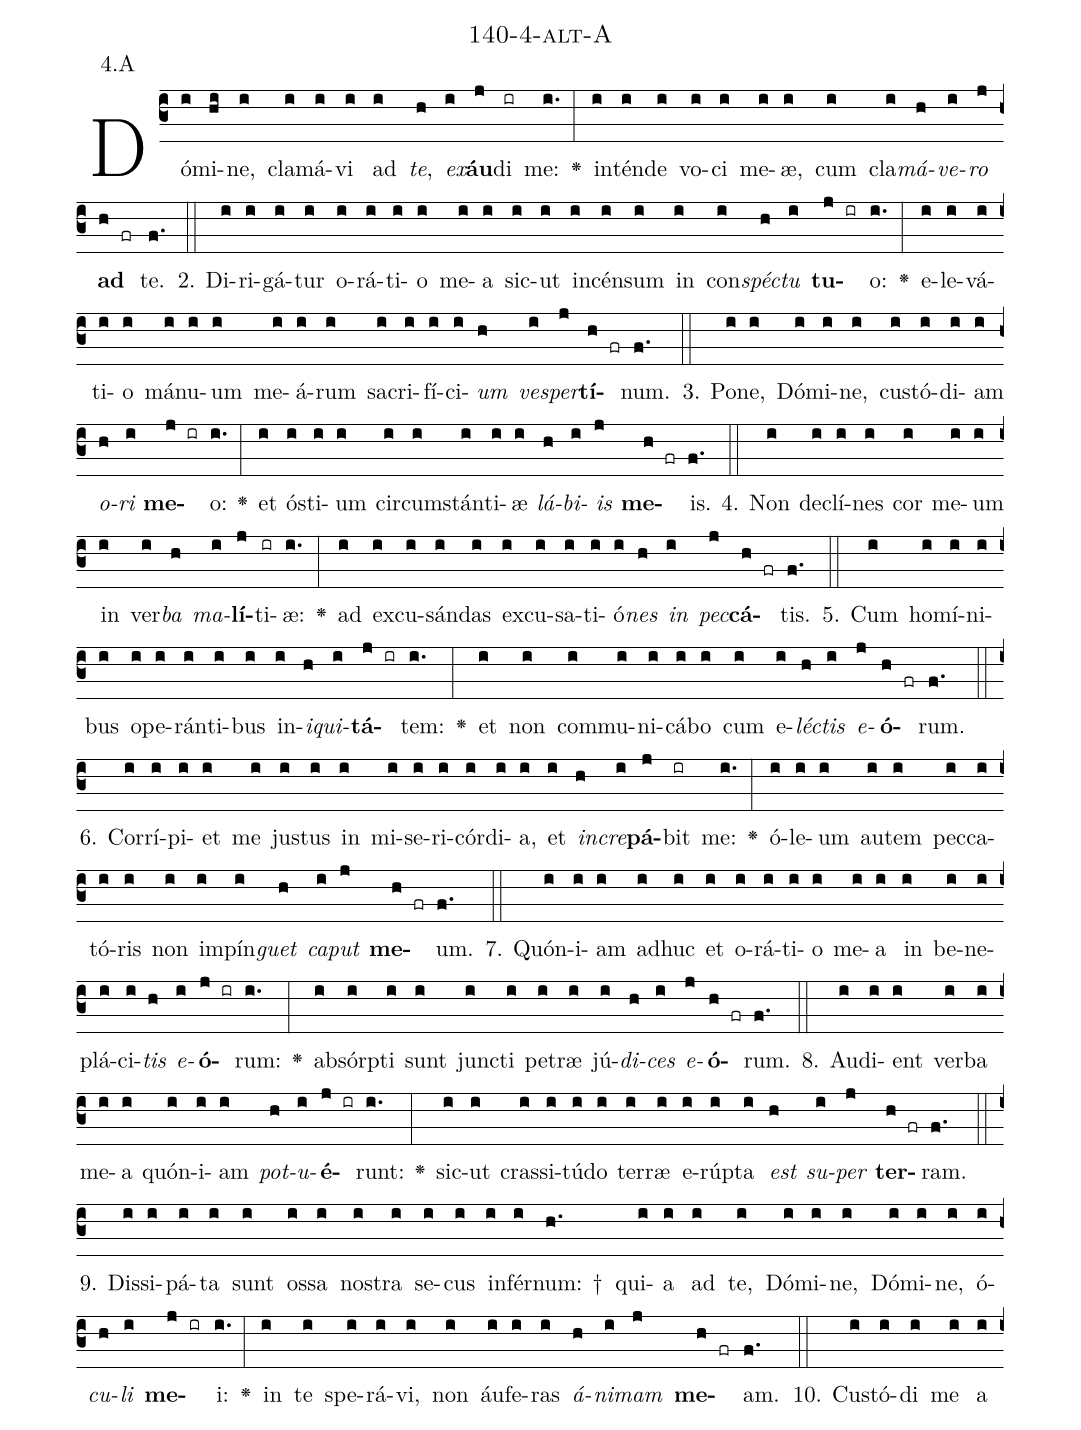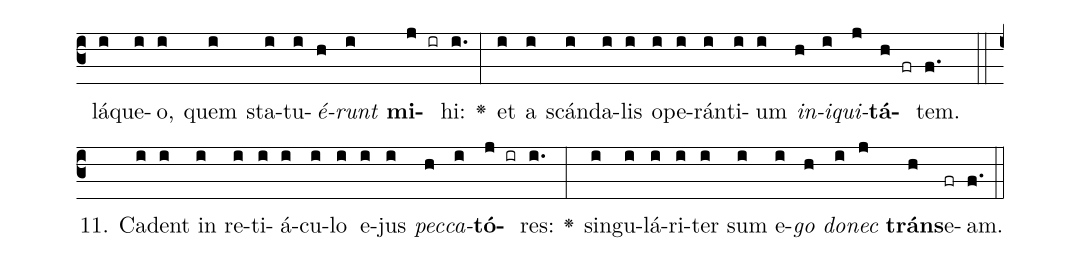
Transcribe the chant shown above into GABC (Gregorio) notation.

name: 140-4-alt-A;
annotation: 4.A;
%%
(c3)Dó(i)mi(hi)ne,(i) cla(i)má(i)vi(i) ad(i) <i>te</i>,(h) <i>ex</i>(i)<b>áu</b>(j)di(ir) me:(i.) <v>\greheightstar</v>(:) in(i)tén(i)de(i) vo(i)ci(i) me(i)æ,(i) cum(i) cla(i)<i>má</i>(h)<i>ve</i>(i)<i>ro</i>(j) <b>ad</b>(h fr) te.(f.) (::)
2. Di(i)ri(i)gá(i)tur(i) o(i)rá(i)ti(i)o(i) me(i)a(i) sic(i)ut(i) in(i)cén(i)sum(i) in(i) con(i)<i>spéc</i>(h)<i>tu</i>(i) <b>tu</b>(j ir)o:(i.) <v>\greheightstar</v>(:) e(i)le(i)vá(i)ti(i)o(i) má(i)nu(i)um(i) me(i)á(i)rum(i) sa(i)cri(i)fí(i)ci(i)<i>um</i>(h) <i>ves</i>(i)<i>per</i>(j)<b>tí</b>(h fr)num.(f.) (::)
3. Po(i)ne,(i) Dó(i)mi(i)ne,(i) cus(i)tó(i)di(i)am(i) <i>o</i>(h)<i>ri</i>(i) <b>me</b>(j ir)o:(i.) <v>\greheightstar</v>(:) et(i) ós(i)ti(i)um(i) cir(i)cum(i)stán(i)ti(i)æ(i) <i>lá</i>(h)<i>bi</i>(i)<i>is</i>(j) <b>me</b>(h fr)is.(f.) (::)
4. Non(i) de(i)clí(i)nes(i) cor(i) me(i)um(i) in(i) ver(i)<i>ba</i>(h) <i>ma</i>(i)<b>lí</b>(j)ti(ir)æ:(i.) <v>\greheightstar</v>(:) ad(i) ex(i)cu(i)sán(i)das(i) ex(i)cu(i)sa(i)ti(i)ó(i)<i>nes</i>(h) <i>in</i>(i) <i>pec</i>(j)<b>cá</b>(h fr)tis.(f.) (::)
5. Cum(i) ho(i)mí(i)ni(i)bus(i) o(i)pe(i)rán(i)ti(i)bus(i) in(i)<i>i</i>(h)<i>qui</i>(i)<b>tá</b>(j ir)tem:(i.) <v>\greheightstar</v>(:) et(i) non(i) com(i)mu(i)ni(i)cá(i)bo(i) cum(i) e(i)<i>léc</i>(h)<i>tis</i>(i) <i>e</i>(j)<b>ó</b>(h fr)rum.(f.) (::)
6. Cor(i)rí(i)pi(i)et(i) me(i) jus(i)tus(i) in(i) mi(i)se(i)ri(i)cór(i)di(i)a,(i) et(i) <i>in</i>(h)<i>cre</i>(i)<b>pá</b>(j)bit(ir) me:(i.) <v>\greheightstar</v>(:) ó(i)le(i)um(i) au(i)tem(i) pec(i)ca(i)tó(i)ris(i) non(i) im(i)pín(i)<i>guet</i>(h) <i>ca</i>(i)<i>put</i>(j) <b>me</b>(h fr)um.(f.) (::)
7. Quón(i)i(i)am(i) ad(i)huc(i) et(i) o(i)rá(i)ti(i)o(i) me(i)a(i) in(i) be(i)ne(i)plá(i)ci(i)<i>tis</i>(h) <i>e</i>(i)<b>ó</b>(j ir)rum:(i.) <v>\greheightstar</v>(:) ab(i)sórp(i)ti(i) sunt(i) junc(i)ti(i) pe(i)træ(i) jú(i)<i>di</i>(h)<i>ces</i>(i) <i>e</i>(j)<b>ó</b>(h fr)rum.(f.) (::)
8. Au(i)di(i)ent(i) ver(i)ba(i) me(i)a(i) quón(i)i(i)am(i) <i>pot</i>(h)<i>u</i>(i)<b>é</b>(j ir)runt:(i.) <v>\greheightstar</v>(:) sic(i)ut(i) cras(i)si(i)tú(i)do(i) ter(i)ræ(i) e(i)rúp(i)ta(i) <i>est</i>(h) <i>su</i>(i)<i>per</i>(j) <b>ter</b>(h fr)ram.(f.) (::)
9. Dis(i)si(i)pá(i)ta(i) sunt(i) os(i)sa(i) nos(i)tra(i) se(i)cus(i) in(i)fér(i)num: †(h.) qui(i)a(i) ad(i) te,(i) Dó(i)mi(i)ne,(i) Dó(i)mi(i)ne,(i) ó(i)<i>cu</i>(h)<i>li</i>(i) <b>me</b>(j ir)i:(i.) <v>\greheightstar</v>(:) in(i) te(i) spe(i)rá(i)vi,(i) non(i) áu(i)fe(i)ras(i) <i>á</i>(h)<i>ni</i>(i)<i>mam</i>(j) <b>me</b>(h fr)am.(f.) (::)
10. Cus(i)tó(i)di(i) me(i) a(i) lá(i)que(i)o,(i) quem(i) sta(i)tu(i)<i>é</i>(h)<i>runt</i>(i) <b>mi</b>(j ir)hi:(i.) <v>\greheightstar</v>(:) et(i) a(i) scán(i)da(i)lis(i) o(i)pe(i)rán(i)ti(i)um(i) <i>in</i>(h)<i>i</i>(i)<i>qui</i>(j)<b>tá</b>(h fr)tem.(f.) (::)
11. Ca(i)dent(i) in(i) re(i)ti(i)á(i)cu(i)lo(i) e(i)jus(i) <i>pec</i>(h)<i>ca</i>(i)<b>tó</b>(j ir)res:(i.) <v>\greheightstar</v>(:) sin(i)gu(i)lá(i)ri(i)ter(i) sum(i) e(i)<i>go</i>(h) <i>do</i>(i)<i>nec</i>(j) <b>tráns</b>(h)e(fr)am.(f.) (::)
